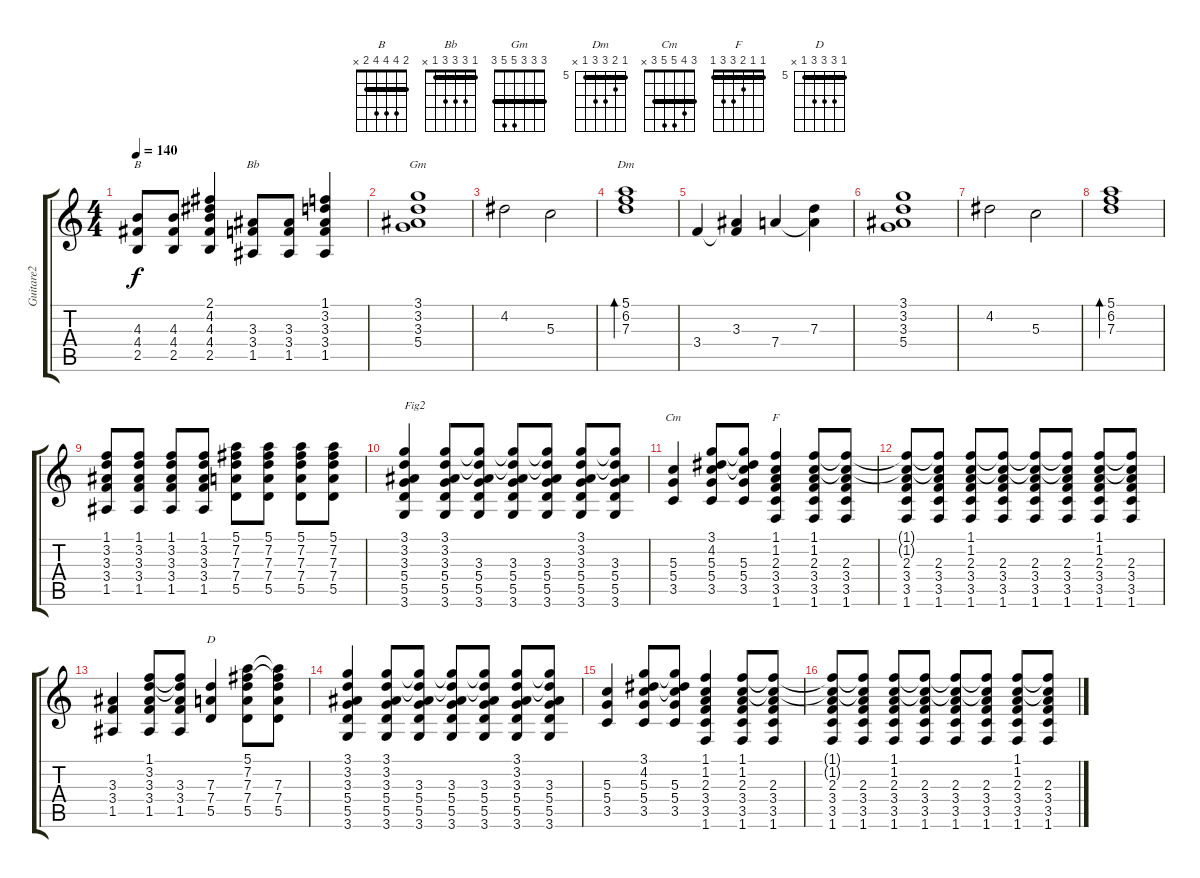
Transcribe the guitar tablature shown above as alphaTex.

\track ("Guitare2" "Guitare2") {instrument electricguitarjazz}
\staff {score tabs}
\tuning (E4 B3 G3 D3 A2 E2) {hide}
\chord ("B" 2 4 4 4 2 x) {barre 2}
\chord ("Bb" 1 3 3 3 1 x) {barre 1}
\chord ("Gm" 3 3 3 5 5 3) {barre 3}
\chord ("Dm" 5 6 7 7 5 x) {firstfret 5 barre 5}
\chord ("Cm" 3 4 5 5 3 x) {barre 3}
\chord ("F" 1 1 2 3 3 1) {barre 1}
\chord ("D" 5 7 7 7 5 x) {firstfret 5 barre 5}
\ts (4 4)
\tempo 140
\clef g2
\ks c
(4.3 4.4 2.5).8{ch "B" dy f} (4.3 4.4 2.5).8 (2.1 4.2 4.3 4.4 2.5).4 (3.3 3.4 1.5).8{ch "Bb"} (3.3 3.4 1.5).8 (1.1 3.2 3.3 3.4 1.5).4 |
(3.1 3.2 3.3 5.4).1{ch "Gm"} |
4.2.2 5.3.2 |
(5.1 6.2 7.3).1{bd 240 ch "Dm"} |
3.4.4 (3.3 3.4{t}).4 7.4.4 (7.3 7.4{t}).4 |
(3.1 3.2 3.3 5.4).1 |
4.2.2 5.3.2 |
(5.1 6.2 7.3).1{bd 240} |
(1.1 3.2 3.3 3.4 1.5).8 (1.1 3.2 3.3 3.4 1.5).8 (1.1 3.2 3.3 3.4 1.5).8 (1.1 3.2 3.3 3.4 1.5).8 (5.1 7.2 7.3 7.4 5.5).8 (5.1 7.2 7.3 7.4 5.5).8 (5.1 7.2 7.3 7.4 5.5).8 (5.1 7.2 7.3 7.4 5.5).8 |
(3.1 3.2 3.3 5.4 5.5 3.6).4{txt "Fig2"} (3.1 3.2 3.3 5.4 5.5 3.6).8 (3.1{t} 3.2{t} 3.3 5.4 5.5 3.6).8 (3.1{t} 3.2{t} 3.3 5.4 5.5 3.6).8 (3.1{t} 3.2{t} 3.3 5.4 5.5 3.6).8 (3.1 3.2 3.3 5.4 5.5 3.6).8 (3.1{t} 3.2{t} 3.3 5.4 5.5 3.6).8 |
(5.3 5.4 3.5).4{ch "Cm"} (3.1 4.2 5.3 5.4 3.5).8 (3.1{t} 4.2{t} 5.3 5.4 3.5).8 (1.1 1.2 2.3 3.4 3.5 1.6).4{ch "F"} (1.1 1.2 2.3 3.4 3.5 1.6).8 (1.1{t} 1.2{t} 2.3 3.4 3.5 1.6).8 |
(1.1{t} 1.2{t} 2.3 3.4 3.5 1.6).8 (1.1{t} 1.2{t} 2.3 3.4 3.5 1.6).8 (1.1 1.2 2.3 3.4 3.5 1.6).8 (1.1{t} 1.2{t} 2.3 3.4 3.5 1.6).8 (1.1{t} 1.2{t} 2.3 3.4 3.5 1.6).8 (1.1{t} 1.2{t} 2.3 3.4 3.5 1.6).8 (1.1 1.2 2.3 3.4 3.5 1.6).8 (1.1{t} 1.2{t} 2.3 3.4 3.5 1.6).8 |
(3.3 3.4 1.5).4 (1.1 3.2 3.3 3.4 1.5).8 (1.1{t} 3.2{t} 3.3 3.4 1.5).8 (7.3 7.4 5.5).4{ch "D"} (5.1 7.2 7.3 7.4 5.5).8 (5.1{t} 7.2{t} 7.3 7.4 5.5).8 |
(3.1 3.2 3.3 5.4 5.5 3.6).4 (3.1 3.2 3.3 5.4 5.5 3.6).8 (3.1{t} 3.2{t} 3.3 5.4 5.5 3.6).8 (3.1{t} 3.2{t} 3.3 5.4 5.5 3.6).8 (3.1{t} 3.2{t} 3.3 5.4 5.5 3.6).8 (3.1 3.2 3.3 5.4 5.5 3.6).8 (3.1{t} 3.2{t} 3.3 5.4 5.5 3.6).8 |
(5.3 5.4 3.5).4 (3.1 4.2 5.3 5.4 3.5).8 (3.1{t} 4.2{t} 5.3 5.4 3.5).8 (1.1 1.2 2.3 3.4 3.5 1.6).4 (1.1 1.2 2.3 3.4 3.5 1.6).8 (1.1{t} 1.2{t} 2.3 3.4 3.5 1.6).8 |
(1.1{t} 1.2{t} 2.3 3.4 3.5 1.6).8 (1.1{t} 1.2{t} 2.3 3.4 3.5 1.6).8 (1.1 1.2 2.3 3.4 3.5 1.6).8 (1.1{t} 1.2{t} 2.3 3.4 3.5 1.6).8 (1.1{t} 1.2{t} 2.3 3.4 3.5 1.6).8 (1.1{t} 1.2{t} 2.3 3.4 3.5 1.6).8 (1.1 1.2 2.3 3.4 3.5 1.6).8 (1.1{t} 1.2{t} 2.3 3.4 3.5 1.6).8
